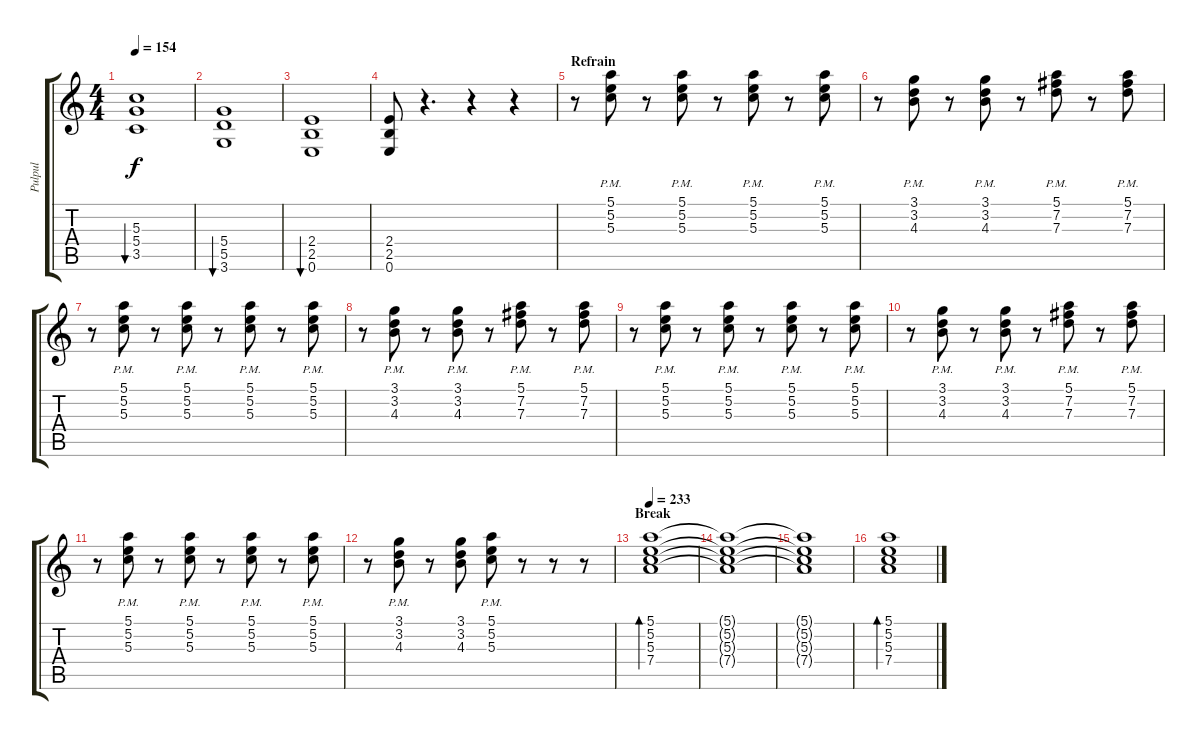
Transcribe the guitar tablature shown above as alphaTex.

\track ("Pulpul" "Pulpul") {instrument electricguitarclean}
\staff {score tabs}
\tuning (E4 B3 G3 D3 A2 E2) {hide}
\ts (4 4)
\tempo 154
\clef g2
\ks c
(5.3 5.4 3.5).1{bu 60 dy f} |
(5.4 5.5 3.6).1{bu 60} |
(2.4 2.5 0.6).1{bu 60} |
(2.4 2.5 0.6).8 r.4{d} r.4 r.4 |
\section ("" "Refrain")
r.8{instrument electricguitarclean} (5.1{pm} 5.2{pm} 5.3{pm}).8 r.8 (5.1{pm} 5.2{pm} 5.3{pm}).8 r.8 (5.1{pm} 5.2{pm} 5.3{pm}).8 r.8 (5.1{pm} 5.2{pm} 5.3{pm}).8 |
r.8 (3.1{pm} 3.2{pm} 4.3{pm}).8 r.8 (3.1{pm} 3.2{pm} 4.3{pm}).8 r.8 (5.1{pm} 7.2{pm} 7.3{pm}).8 r.8 (5.1{pm} 7.2{pm} 7.3{pm}).8 |
r.8 (5.1{pm} 5.2{pm} 5.3{pm}).8 r.8 (5.1{pm} 5.2{pm} 5.3{pm}).8 r.8 (5.1{pm} 5.2{pm} 5.3{pm}).8 r.8 (5.1{pm} 5.2{pm} 5.3{pm}).8 |
r.8 (3.1{pm} 3.2{pm} 4.3{pm}).8 r.8 (3.1{pm} 3.2{pm} 4.3{pm}).8 r.8 (5.1{pm} 7.2{pm} 7.3{pm}).8 r.8 (5.1{pm} 7.2{pm} 7.3{pm}).8 |
r.8 (5.1{pm} 5.2{pm} 5.3{pm}).8 r.8 (5.1{pm} 5.2{pm} 5.3{pm}).8 r.8 (5.1{pm} 5.2{pm} 5.3{pm}).8 r.8 (5.1{pm} 5.2{pm} 5.3{pm}).8 |
r.8 (3.1{pm} 3.2{pm} 4.3{pm}).8 r.8 (3.1{pm} 3.2{pm} 4.3{pm}).8 r.8 (5.1{pm} 7.2{pm} 7.3{pm}).8 r.8 (5.1{pm} 7.2{pm} 7.3{pm}).8 |
r.8 (5.1{pm} 5.2{pm} 5.3{pm}).8 r.8 (5.1{pm} 5.2{pm} 5.3{pm}).8 r.8 (5.1{pm} 5.2{pm} 5.3{pm}).8 r.8 (5.1{pm} 5.2{pm} 5.3{pm}).8 |
r.8 (3.1{pm} 3.2{pm} 4.3{pm}).8 r.8 (3.1 3.2 4.3).8 (5.1{pm} 5.2{pm} 5.3{pm}).8 r.8 r.8 r.8 |
\section ("" "Break")
\tempo 230
\tempo 233
(5.1 5.2 5.3 7.4).1{bd 480 instrument electricguitarclean} |
(5.1{t} 5.2{t} 5.3{t} 7.4{t}).1 |
(5.1{t} 5.2{t} 5.3{t} 7.4{t}).1 |
(5.1 5.2 5.3 7.4).1{bd 480}
